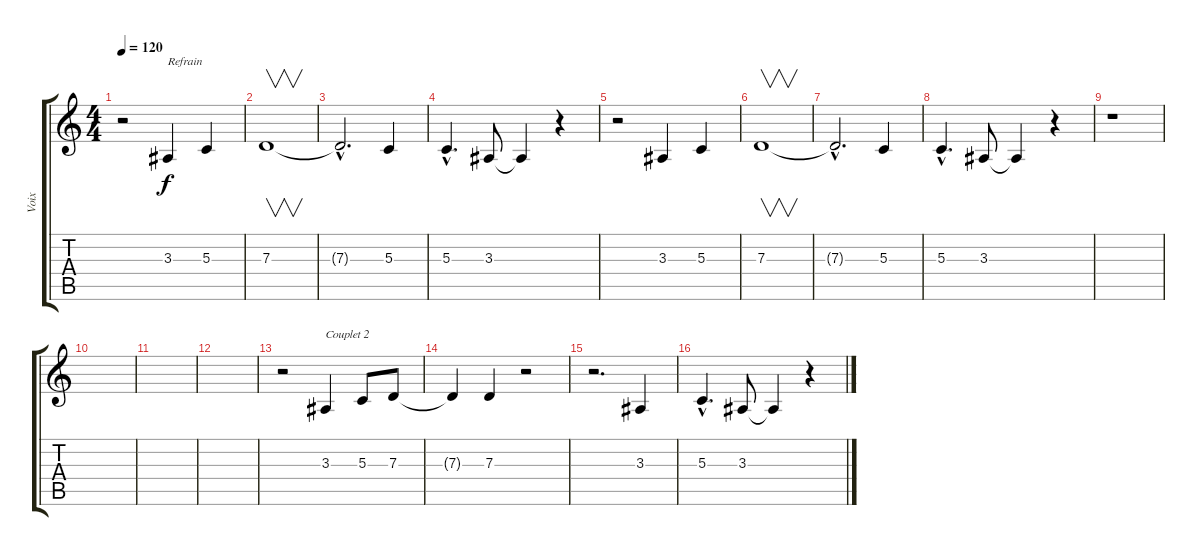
\track ("Voix" "Voix") {instrument harmonica}
\staff {score tabs}
\tuning (E4 B3 G3 D3 A2 E2) {hide}
\ts (4 4)
\tempo 120
\clef g2
\ks c
r.2{dy f} 3.3.4{txt "Refrain"} 5.3.4 |
7.3.1{v} |
7.3{hac t}.2{d} 5.3.4 |
5.3{hac}.4{d} 3.3.8 3.3{t}.4 r.4 |
r.2 3.3.4 5.3.4 |
7.3.1{v} |
7.3{hac t}.2{d} 5.3.4 |
5.3{hac}.4{d} 3.3.8 3.3{t}.4 r.4 |
r.1 |
|
|
|
r.2 3.3.4{txt "Couplet 2"} 5.3.8 7.3.8 |
7.3{t}.4 7.3.4 r.2 |
r.2{d} 3.3.4 |
5.3{hac}.4{d} 3.3.8 3.3{t}.4 r.4
